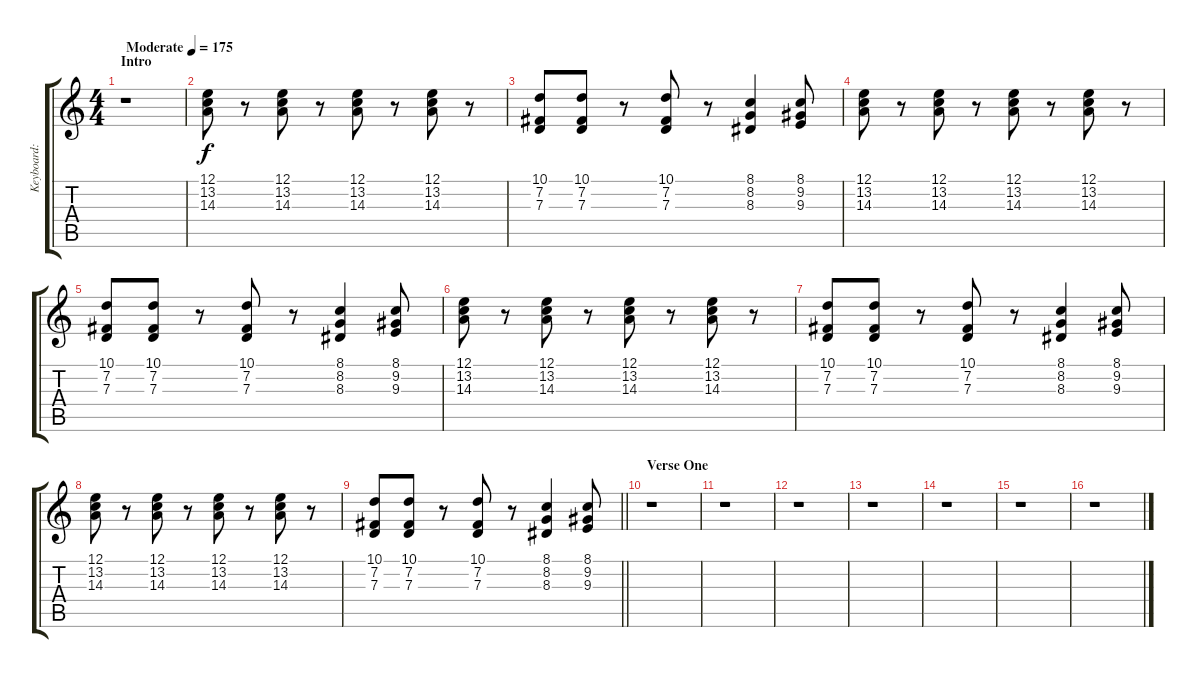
\track ("Keyboard: Tsumugi Kotobuki" "Keyboard: ") {instrument lead2sawtooth}
\staff {score tabs}
\tuning (E4 B3 G3 D3 A2 E2) {hide}
\ts (4 4)
\section ("" "Intro")
\tempo (175 "Moderate")
\clef g2
\ks c
r.1{dy f instrument lead2sawtooth} |
(12.1 13.2 14.3).8 r.8 (12.1 13.2 14.3).8 r.8 (12.1 13.2 14.3).8 r.8 (12.1 13.2 14.3).8 r.8 |
(10.1 7.2 7.3).8 (10.1 7.2 7.3).8 r.8 (10.1 7.2 7.3).8 r.8 (8.1 8.2 8.3).4 (8.1 9.2 9.3).8 |
(12.1 13.2 14.3).8 r.8 (12.1 13.2 14.3).8 r.8 (12.1 13.2 14.3).8 r.8 (12.1 13.2 14.3).8 r.8 |
(10.1 7.2 7.3).8 (10.1 7.2 7.3).8 r.8 (10.1 7.2 7.3).8 r.8 (8.1 8.2 8.3).4 (8.1 9.2 9.3).8 |
(12.1 13.2 14.3).8 r.8 (12.1 13.2 14.3).8 r.8 (12.1 13.2 14.3).8 r.8 (12.1 13.2 14.3).8 r.8 |
(10.1 7.2 7.3).8 (10.1 7.2 7.3).8 r.8 (10.1 7.2 7.3).8 r.8 (8.1 8.2 8.3).4 (8.1 9.2 9.3).8 |
(12.1 13.2 14.3).8 r.8 (12.1 13.2 14.3).8 r.8 (12.1 13.2 14.3).8 r.8 (12.1 13.2 14.3).8 r.8 |
\barLineRight lightlight
(10.1 7.2 7.3).8 (10.1 7.2 7.3).8 r.8 (10.1 7.2 7.3).8 r.8 (8.1 8.2 8.3).4 (8.1 9.2 9.3).8 |
\section ("" "Verse One")
r.1 |
r.1 |
r.1 |
r.1 |
r.1 |
r.1 |
r.1
